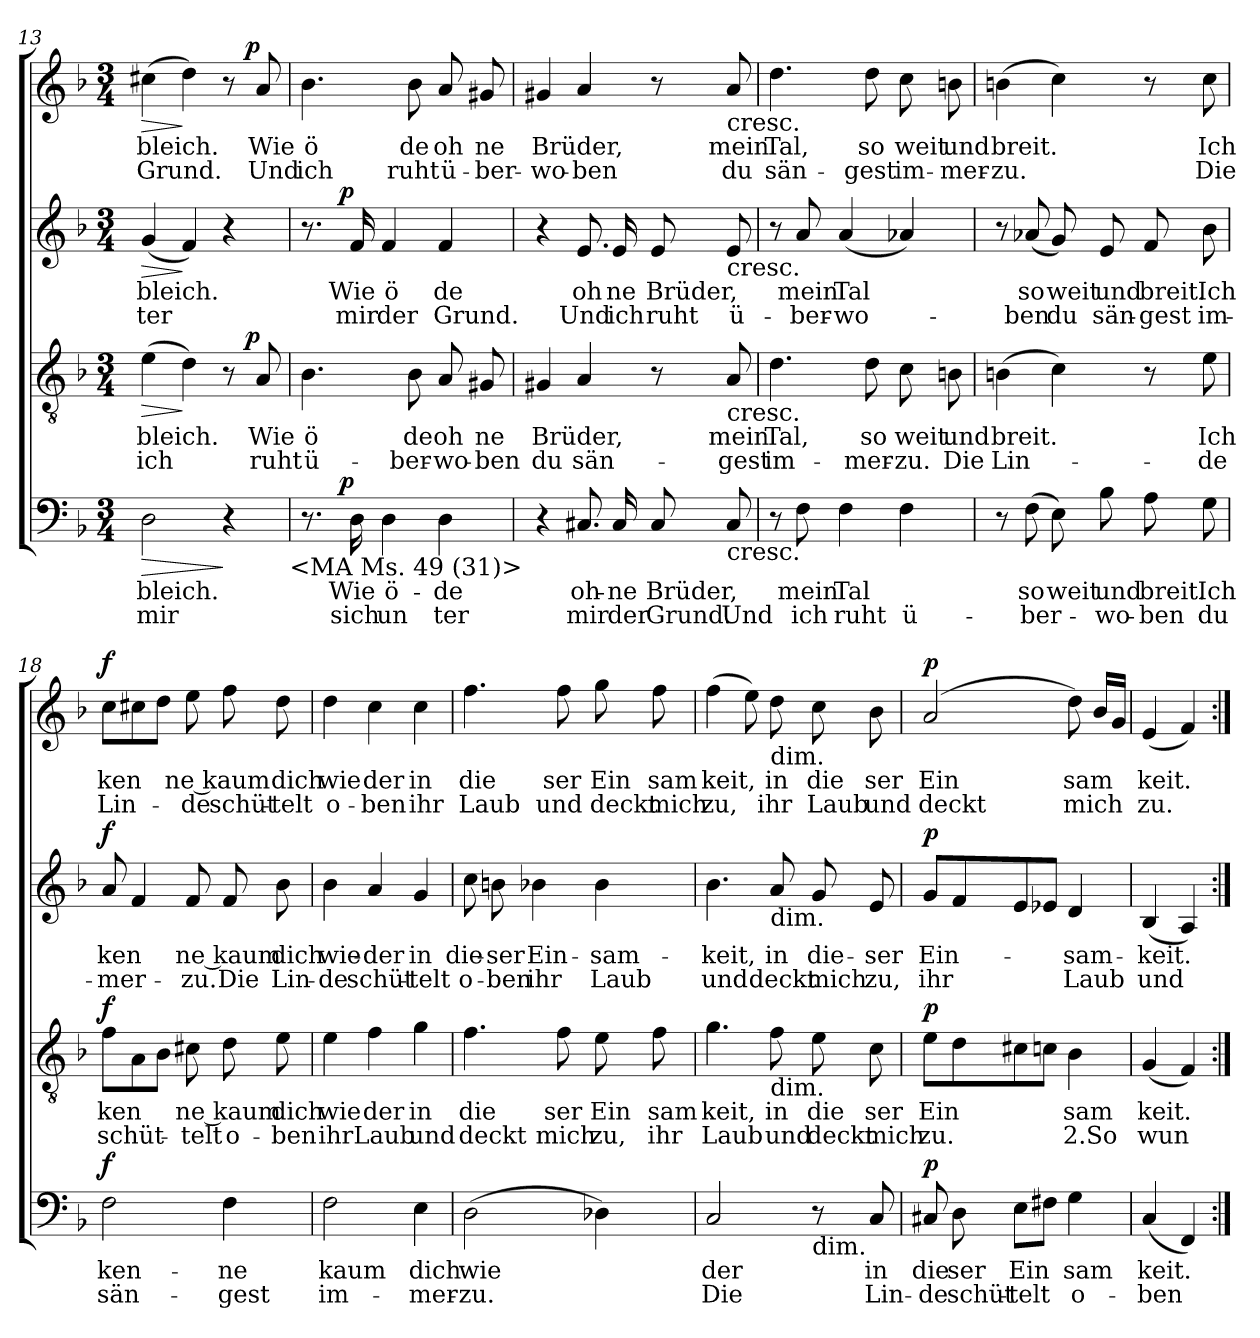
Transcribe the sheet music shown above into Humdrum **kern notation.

**kern	**text	**text	**dynam	**kern	**text	**text	**dynam	**kern	**text	**text	**dynam	**kern	**text	**text	**dynam
*part4	*part4	*part4	*part4	*part3	*part3	*part3	*part3	*part2	*part2	*part2	*part2	*part1	*part1	*part1	*part1
*staff4	*staff4	*staff4	*staff4	*staff3	*staff3	*staff3	*staff3	*staff2	*staff2	*staff2	*staff2	*staff1	*staff1	*staff1	*staff1
*clefF4	*	*	*	*clefGv2	*	*	*	*clefG2	*	*	*	*clefG2	*	*	*
*k[b-]	*	*	*	*k[b-]	*	*	*	*k[b-]	*	*	*	*k[b-]	*	*	*
*F:	*	*	*	*F:	*	*	*	*F:	*	*	*	*F:	*	*	*
*M3/4	*	*	*	*M3/4	*	*	*	*M3/4	*	*	*	*M3/4	*	*	*
=13	=13	=13	=13	=13	=13	=13	=13	=13	=13	=13	=13	=13	=13	=13	=13
!	!LO:LY:b	!LO:LY:b	!LO:HP:b	!	!LO:LY:b	!LO:LY:b	!LO:HP:b	!	!LO:LY:b	!LO:LY:b	!LO:HP:b	!	!LO:LY:b	!LO:LY:b	!LO:HP:b
*	*	*	*	*^	*	*	*	*	*	*	*	*^	*	*	*
2D\	bleich.	mir	>	(>4e\	2ryy	bleich.	ich	>	(<4g/	bleich.	ter	>	(>4cc#X\	2ryy	bleich.	Grund.	>
.	.	.	.	4d\)	.	.	.	]	4f/)	.	.	]	4dd\)	.	.	.	]
4r	.	.	]	8r	16.ryy	.	.	.	4r	.	.	.	8r	16.ryy	.	.	.
!	!	!	!	!	!	!	!	!LO:DY:b	!	!	!	!	!	!	!	!	!LO:DY:b
.	.	.	.	.	8ryy	.	.	p	.	.	.	.	.	8ryy	.	.	p
!	!	!	!	!	!	!LO:LY:b	!LO:LY:b	!	!	!	!	!	!	!	!LO:LY:b	!LO:LY:b	!
.	.	.	.	8A/	.	Wie	ruht	.	.	.	.	.	8a/	.	Wie	Und	.
.	.	.	.	.	32ryy	.	.	.	.	.	.	.	.	32ryy	.	.	.
!LO:TX:b:t=<MA Ms. 49 (31)>	!	!	!	!	!	!	!	!	!	!	!	!	!	!	!	!	!
!!LO:PB:g=z
=14	=14	=14	=14	=14	=14	=14	=14	=14	=14	=14	=14	=14	=14	=14	=14	=14	=14
!	!	!	!	!	!	!LO:LY:b	!LO:LY:b	!	!	!	!	!	!	!	!LO:LY:b	!LO:LY:b	!
*^	*	*	*	*v	*v	*	*	*	*^	*	*	*	*v	*v	*	*	*
8.r	8ryy	.	.	.	4.B-\	ö	ü-	.	8.r	8ryy	.	.	.	4.b-\	ö	ich	.
.	32ryy	.	.	.	.	.	.	.	.	32ryy	.	.	.	.	.	.	.
!	!	!	!	!LO:DY:b	!	!	!	!	!	!	!	!	!LO:DY:b	!	!	!	!
.	2ryy	.	.	p	.	.	.	.	.	2ryy	.	.	p	.	.	.	.
!	!	!LO:LY:b	!LO:LY:b	!	!	!	!	!	!	!	!LO:LY:b	!LO:LY:b	!	!	!	!	!
16D\	.	Wie	sich	.	.	.	.	.	16f/	.	Wie	mir	.	.	.	.	.
!	!	!LO:LY:b	!LO:LY:b	!	!	!	!	!	!	!	!LO:LY:b	!LO:LY:b	!	!	!	!	!
4D\	.	ö-	un	.	.	.	.	.	4f/	.	ö	der	.	.	.	.	.
!	!	!	!	!	!	!LO:LY:b	!LO:LY:b	!	!	!	!	!	!	!	!LO:LY:b	!LO:LY:b	!
.	.	.	.	.	8B-\	de	-ber-	.	.	.	.	.	.	8b-\	de	ruht	.
!	!	!LO:LY:b	!LO:LY:b	!	!	!LO:LY:b	!LO:LY:b	!	!	!	!LO:LY:b	!LO:LY:b	!	!	!LO:LY:b	!LO:LY:b	!
4D\	.	-de	ter	.	8A/	oh	-wo-	.	4f/	.	de	Grund.	.	8a/	oh	ü-	.
!	!	!	!	!	!	!LO:LY:b	!LO:LY:b	!	!	!	!	!	!	!	!LO:LY:b	!LO:LY:b	!
.	.	.	.	.	8G#X/	ne	-ben	.	.	.	.	.	.	8g#X/	ne	-ber-	.
.	16.ryy	.	.	.	.	.	.	.	.	16.ryy	.	.	.	.	.	.	.
=15	=15	=15	=15	=15	=15	=15	=15	=15	=15	=15	=15	=15	=15	=15	=15	=15	=15
!	!	!	!	!	!	!LO:LY:b	!LO:LY:b	!	!	!	!	!	!	!	!LO:LY:b	!LO:LY:b	!
*v	*v	*	*	*	*	*	*	*	*v	*v	*	*	*	*	*	*	*
4r	.	.	.	4G#X/	Brüder,	du	.	4r	.	.	.	4g#X/	Brüder,	-wo-	.
!	!LO:LY:b	!LO:LY:b	!	!	!	!LO:LY:b	!	!	!LO:LY:b	!LO:LY:b	!	!	!	!LO:LY:b	!
8.C#X/	oh-	mir	.	4A/	.	sän-	.	8.e/	oh	Und	.	4a/	.	-ben	.
!	!LO:LY:b	!LO:LY:b	!	!	!	!	!	!	!LO:LY:b	!LO:LY:b	!	!	!	!	!
16C#/	-ne	der	.	.	.	.	.	16e/	ne	ich	.	.	.	.	.
!	!LO:LY:b	!LO:LY:b	!	!	!	!	!	!	!LO:LY:b	!LO:LY:b	!	!	!	!	!
8C#/	Brüder,	Grund.	.	8r	.	.	.	8e/	Brüder,	ruht	.	8r	.	.	.
!	!	!	!	!	!	!	!	!	!	!	!	!LO:TX:b:t=cresc.	!	!	!
!	!	!	!	!	!	!	!	!LO:TX:b:t=cresc.	!	!	!	!	!	!	!
!	!	!	!	!LO:TX:b:t=cresc.	!	!	!	!	!	!	!	!	!	!	!
!LO:TX:b:t=cresc.	!	!	!	!	!	!	!	!	!	!	!	!	!	!	!
!	!	!LO:LY:b	!	!	!LO:LY:b	!LO:LY:b	!	!	!	!LO:LY:b	!	!	!LO:LY:b	!LO:LY:b	!
8C#/	.	Und	.	8A/	mein	-gest	.	8e/	.	ü-	.	8a/	mein	du	.
=16	=16	=16	=16	=16	=16	=16	=16	=16	=16	=16	=16	=16	=16	=16	=16
!	!	!	!	!	!LO:LY:b	!LO:LY:b	!	!	!	!	!	!	!LO:LY:b	!LO:LY:b	!
8r	.	.	.	4.d\	Tal,	im-	.	8r	.	.	.	4.dd\	Tal,	sän-	.
!	!LO:LY:b	!LO:LY:b	!	!	!	!	!	!	!LO:LY:b	!LO:LY:b	!	!	!	!	!
8F\	mein	ich	.	.	.	.	.	8a/	mein	-ber-	.	.	.	.	.
!	!LO:LY:b	!LO:LY:b	!	!	!	!	!	!	!LO:LY:b	!LO:LY:b	!	!	!	!	!
4F\	Tal	ruht	.	.	.	.	.	(<4a/	Tal	-wo-	.	.	.	.	.
!	!	!	!	!	!LO:LY:b	!LO:LY:b	!	!	!	!	!	!	!LO:LY:b	!LO:LY:b	!
.	.	.	.	8d\	so	-mer-	.	.	.	.	.	8dd\	so	-gest	.
!	!	!LO:LY:b	!	!	!LO:LY:b	!LO:LY:b	!	!	!	!	!	!	!LO:LY:b	!LO:LY:b	!
4F\	.	ü-	.	8c\	weit	-zu.	.	4a-X/)	.	.	.	8cc\	weit	im-	.
!	!	!	!	!	!LO:LY:b	!LO:LY:b	!	!	!	!	!	!	!LO:LY:b	!LO:LY:b	!
.	.	.	.	8Bn\	und	Die	.	.	.	.	.	8bn\	und	-mer-	.
=17	=17	=17	=17	=17	=17	=17	=17	=17	=17	=17	=17	=17	=17	=17	=17
!	!	!	!	!	!LO:LY:b	!LO:LY:b	!	!	!	!	!	!	!LO:LY:b	!LO:LY:b	!
8r	.	.	.	(>4Bn\	breit.	Lin-	.	8r	.	.	.	(>4bn\	breit.	-zu.	.
!	!LO:LY:b	!LO:LY:b	!	!	!	!	!	!	!LO:LY:b	!LO:LY:b	!	!	!	!	!
(>8F\	so	-ber-	.	.	.	.	.	(<8a-X/	so	-ben	.	.	.	.	.
!	!LO:LY:b	!	!	!	!	!	!	!	!LO:LY:b	!LO:LY:b	!	!	!	!	!
8E\)	weit	.	.	4c\)	.	.	.	8g/)	weit	du	.	4cc\)	.	.	.
!	!LO:LY:b	!LO:LY:b	!	!	!	!	!	!	!LO:LY:b	!LO:LY:b	!	!	!	!	!
8B-\	und	-wo-	.	.	.	.	.	8e/	und	sän-	.	.	.	.	.
!	!LO:LY:b	!LO:LY:b	!	!	!	!	!	!	!LO:LY:b	!LO:LY:b	!	!	!	!	!
8A\	breit.	-ben	.	8r	.	.	.	8f/	breit.	-gest	.	8r	.	.	.
!	!LO:LY:b	!LO:LY:b	!	!	!LO:LY:b	!LO:LY:b	!	!	!LO:LY:b	!LO:LY:b	!	!	!LO:LY:b	!LO:LY:b	!
8G\	Ich	du	.	8e\	Ich	-de	.	8b-\	Ich	im-	.	8cc\	Ich	Die	.
=18	=18	=18	=18	=18	=18	=18	=18	=18	=18	=18	=18	=18	=18	=18	=18
!	!LO:LY:b	!LO:LY:b	!LO:DY:b	!	!LO:LY:b	!LO:LY:b	!LO:DY:b	!	!LO:LY:b	!LO:LY:b	!LO:DY:b	!	!LO:LY:b	!LO:LY:b	!LO:DY:b
2F\	ken-	sän-	f	8f\L	ken	schüt-	f	8a/	ken	-mer-	f	8cc\L	ken	Lin-	f
.	.	.	.	8A\	.	.	.	4f/	.	.	.	8cc#X\	.	.	.
.	.	.	.	8B-\J	.	.	.	.	.	.	.	8dd\J	.	.	.
!	!	!	!	!	!LO:LY:b	!LO:LY:b	!	!	!LO:LY:b	!LO:LY:b	!	!	!LO:LY:b	!LO:LY:b	!
.	.	.	.	8c#X\	ne kaum	-telt	.	8f/	ne kaum	-zu.	.	8ee\	ne kaum	-de	.
!	!LO:LY:b	!LO:LY:b	!	!	!	!LO:LY:b	!	!	!	!LO:LY:b	!	!	!	!LO:LY:b	!
4F\	-ne	-gest	.	8d\	.	o-	.	8f/	.	Die	.	8ff\	.	schüt-	.
!	!	!	!	!	!LO:LY:b	!LO:LY:b	!	!	!LO:LY:b	!LO:LY:b	!	!	!LO:LY:b	!LO:LY:b	!
.	.	.	.	8e\	dich	-ben	.	8b-\	dich	Lin-	.	8dd\	dich	-telt	.
!!LO:LB:g=z
=19	=19	=19	=19	=19	=19	=19	=19	=19	=19	=19	=19	=19	=19	=19	=19
!	!LO:LY:b	!LO:LY:b	!	!	!LO:LY:b	!LO:LY:b	!	!	!LO:LY:b	!LO:LY:b	!	!	!LO:LY:b	!LO:LY:b	!
2F\	kaum	im-	.	4e\	wie	ihr	.	4b-\	wie-	-de	.	4dd\	wie	o-	.
!	!	!	!	!	!LO:LY:b	!LO:LY:b	!	!	!LO:LY:b	!LO:LY:b	!	!	!LO:LY:b	!LO:LY:b	!
.	.	.	.	4f\	der	Laub	.	4a/	-der	schüt-	.	4cc\	der	-ben	.
!	!LO:LY:b	!LO:LY:b	!	!	!LO:LY:b	!LO:LY:b	!	!	!LO:LY:b	!LO:LY:b	!	!	!LO:LY:b	!LO:LY:b	!
4E\	dich	-mer-	.	4g\	in	und	.	4g/	in	-telt	.	4cc\	in	ihr	.
=20	=20	=20	=20	=20	=20	=20	=20	=20	=20	=20	=20	=20	=20	=20	=20
!	!LO:LY:b	!LO:LY:b	!	!	!LO:LY:b	!LO:LY:b	!	!	!LO:LY:b	!LO:LY:b	!	!	!LO:LY:b	!LO:LY:b	!
(>2D\	wie	-zu.	.	4.f\	die	deckt	.	8cc\	die-	o-	.	4.ff\	die	Laub	.
!	!	!	!	!	!	!	!	!	!LO:LY:b	!LO:LY:b	!	!	!	!	!
.	.	.	.	.	.	.	.	8bn\	-ser	-ben	.	.	.	.	.
!	!	!	!	!	!	!	!	!	!LO:LY:b	!LO:LY:b	!	!	!	!	!
.	.	.	.	.	.	.	.	4b-X\	Ein-	ihr	.	.	.	.	.
!	!	!	!	!	!LO:LY:b	!LO:LY:b	!	!	!	!	!	!	!LO:LY:b	!LO:LY:b	!
.	.	.	.	8f\	ser	mich	.	.	.	.	.	8ff\	ser	und	.
!	!	!	!	!	!LO:LY:b	!LO:LY:b	!	!	!LO:LY:b	!LO:LY:b	!	!	!LO:LY:b	!LO:LY:b	!
4D-X\)	.	.	.	8e\	Ein	zu,	.	4b-\	-sam-	Laub	.	8gg\	Ein	deckt	.
!	!	!	!	!	!LO:LY:b	!LO:LY:b	!	!	!	!	!	!	!LO:LY:b	!LO:LY:b	!
.	.	.	.	8f\	sam	ihr	.	.	.	.	.	8ff\	sam	mich	.
=21	=21	=21	=21	=21	=21	=21	=21	=21	=21	=21	=21	=21	=21	=21	=21
!	!LO:LY:b	!LO:LY:b	!	!	!LO:LY:b	!LO:LY:b	!	!	!LO:LY:b	!LO:LY:b	!	!	!LO:LY:b	!LO:LY:b	!
2C/	der	Die	.	4.g\	keit,	Laub	.	4.b-\	-keit,	und	.	(>4ff\	keit,	zu,	.
.	.	.	.	.	.	.	.	.	.	.	.	8ee\)	.	.	.
!	!	!	!	!	!	!	!	!	!	!	!	!LO:TX:b:t=dim.	!	!	!
!	!	!	!	!	!	!	!	!LO:TX:b:t=dim.	!	!	!	!	!	!	!
!	!	!	!	!LO:TX:b:t=dim.	!	!	!	!	!	!	!	!	!	!	!
!	!	!	!	!	!LO:LY:b	!LO:LY:b	!	!	!LO:LY:b	!LO:LY:b	!	!	!LO:LY:b	!LO:LY:b	!
.	.	.	.	8f\	in	und	.	8a/	in	deckt	.	8dd\	in	ihr	.
!LO:TX:b:t=dim.	!	!	!	!	!	!	!	!	!	!	!	!	!	!	!
!	!	!	!	!	!LO:LY:b	!LO:LY:b	!	!	!LO:LY:b	!LO:LY:b	!	!	!LO:LY:b	!LO:LY:b	!
8r	.	.	.	8e\	die	deckt	.	8g/	die-	mich	.	8cc\	die	Laub	.
!	!LO:LY:b	!LO:LY:b	!	!	!LO:LY:b	!LO:LY:b	!	!	!LO:LY:b	!LO:LY:b	!	!	!LO:LY:b	!LO:LY:b	!
8C/	in	Lin-	.	8c\	ser	mich	.	8e/	-ser	zu,	.	8b-\	ser	und	.
=22	=22	=22	=22	=22	=22	=22	=22	=22	=22	=22	=22	=22	=22	=22	=22
!	!LO:LY:b	!LO:LY:b	!LO:DY:b	!	!LO:LY:b	!LO:LY:b	!LO:DY:b	!	!LO:LY:b	!LO:LY:b	!LO:DY:b	!	!LO:LY:b	!LO:LY:b	!LO:DY:b
8C#X/	die	-de	p	8e\L	Ein	zu.	p	8g/L	Ein-	ihr	p	(2a/	Ein	deckt	p
!	!LO:LY:b	!LO:LY:b	!	!	!	!	!	!	!	!	!	!	!	!	!
8D\	ser	schüt-	.	8d\	.	.	.	8f/	.	.	.	.	.	.	.
!	!LO:LY:b	!LO:LY:b	!	!	!	!	!	!	!	!	!	!	!	!	!
8E\L	Ein	-telt	.	8c#X\	.	.	.	8e/	.	.	.	.	.	.	.
8F#X\J	.	.	.	8cn\J	.	.	.	8e-X/J	.	.	.	.	.	.	.
!	!LO:LY:b	!LO:LY:b	!	!	!LO:LY:b	!LO:LY:b	!	!	!LO:LY:b	!LO:LY:b	!	!	!LO:LY:b	!LO:LY:b	!
4G\	sam	o-	.	4B-\	sam	2.So	.	4d/	-sam-	Laub	.	8dd\)	sam	mich	.
.	.	.	.	.	.	.	.	.	.	.	.	16b-/LL	.	.	.
.	.	.	.	.	.	.	.	.	.	.	.	16g/JJ	.	.	.
=23	=23	=23	=23	=23	=23	=23	=23	=23	=23	=23	=23	=23	=23	=23	=23
!	!LO:LY:b	!LO:LY:b	!	!	!LO:LY:b	!LO:LY:b	!	!	!LO:LY:b	!LO:LY:b	!	!	!LO:LY:b	!LO:LY:b	!
(<4C/	keit.	-ben	.	(<4G/	keit.	wun	.	(<4B-/	-keit.	und	.	(<4e/	keit.	zu.	.
4FF/)	.	.	.	4F/)	.	.	.	4A/)	.	.	.	4f/)	.	.	.
=:|!	=:|!	=:|!	=:|!	=:|!	=:|!	=:|!	=:|!	=:|!	=:|!	=:|!	=:|!	=:|!	=:|!	=:|!	=:|!
*-	*-	*-	*-	*-	*-	*-	*-	*-	*-	*-	*-	*-	*-	*-	*-
